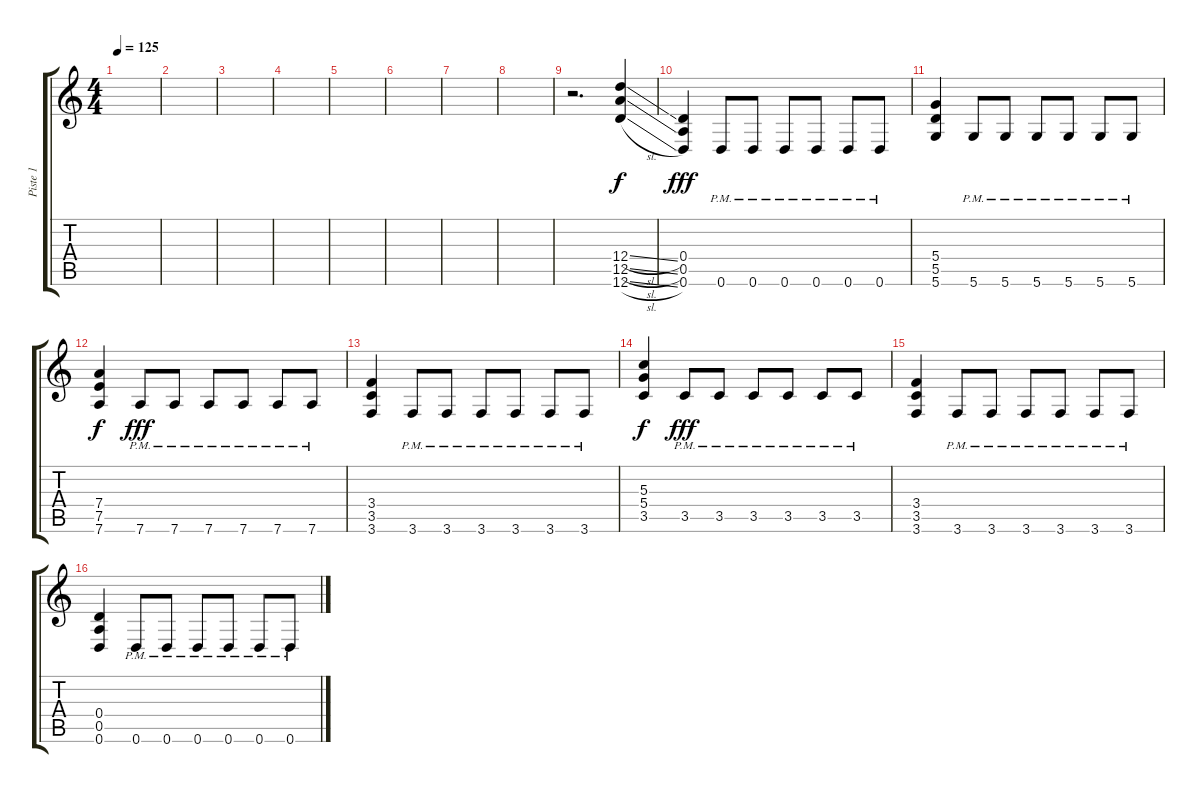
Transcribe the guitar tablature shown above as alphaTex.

\track ("Piste 1" "Piste 1") {instrument distortionguitar}
\staff {score tabs}
\tuning (E4 B3 G3 D3 A2 D2) {hide}
\ts (4 4)
\tempo 125
\clef g2
\ks c
|
|
|
|
|
|
|
|
r.2{d} (12.4{sl} 12.5{sl} 12.6{sl}).4 |
(0.4 0.5 0.6).4{dy fff} 0.6{pm}.8 0.6{pm}.8 0.6{pm}.8 0.6{pm}.8 0.6{pm}.8 0.6{pm}.8 |
(5.4 5.5 5.6).4 5.6{pm}.8 5.6{pm}.8 5.6{pm}.8 5.6{pm}.8 5.6{pm}.8 5.6{pm}.8 |
(7.4 7.5 7.6).4{dy f} 7.6{pm}.8{dy fff} 7.6{pm}.8 7.6{pm}.8 7.6{pm}.8 7.6{pm}.8 7.6{pm}.8 |
(3.4 3.5 3.6).4 3.6{pm}.8 3.6{pm}.8 3.6{pm}.8 3.6{pm}.8 3.6{pm}.8 3.6{pm}.8 |
(5.3 5.4 3.5).4{dy f} 3.5{pm}.8{dy fff} 3.5{pm}.8 3.5{pm}.8 3.5{pm}.8 3.5{pm}.8 3.5{pm}.8 |
(3.4 3.5 3.6).4 3.6{pm}.8 3.6{pm}.8 3.6{pm}.8 3.6{pm}.8 3.6{pm}.8 3.6{pm}.8 |
(0.4 0.5 0.6).4 0.6{pm}.8 0.6{pm}.8 0.6{pm}.8 0.6{pm}.8 0.6{pm}.8 0.6{pm}.8
